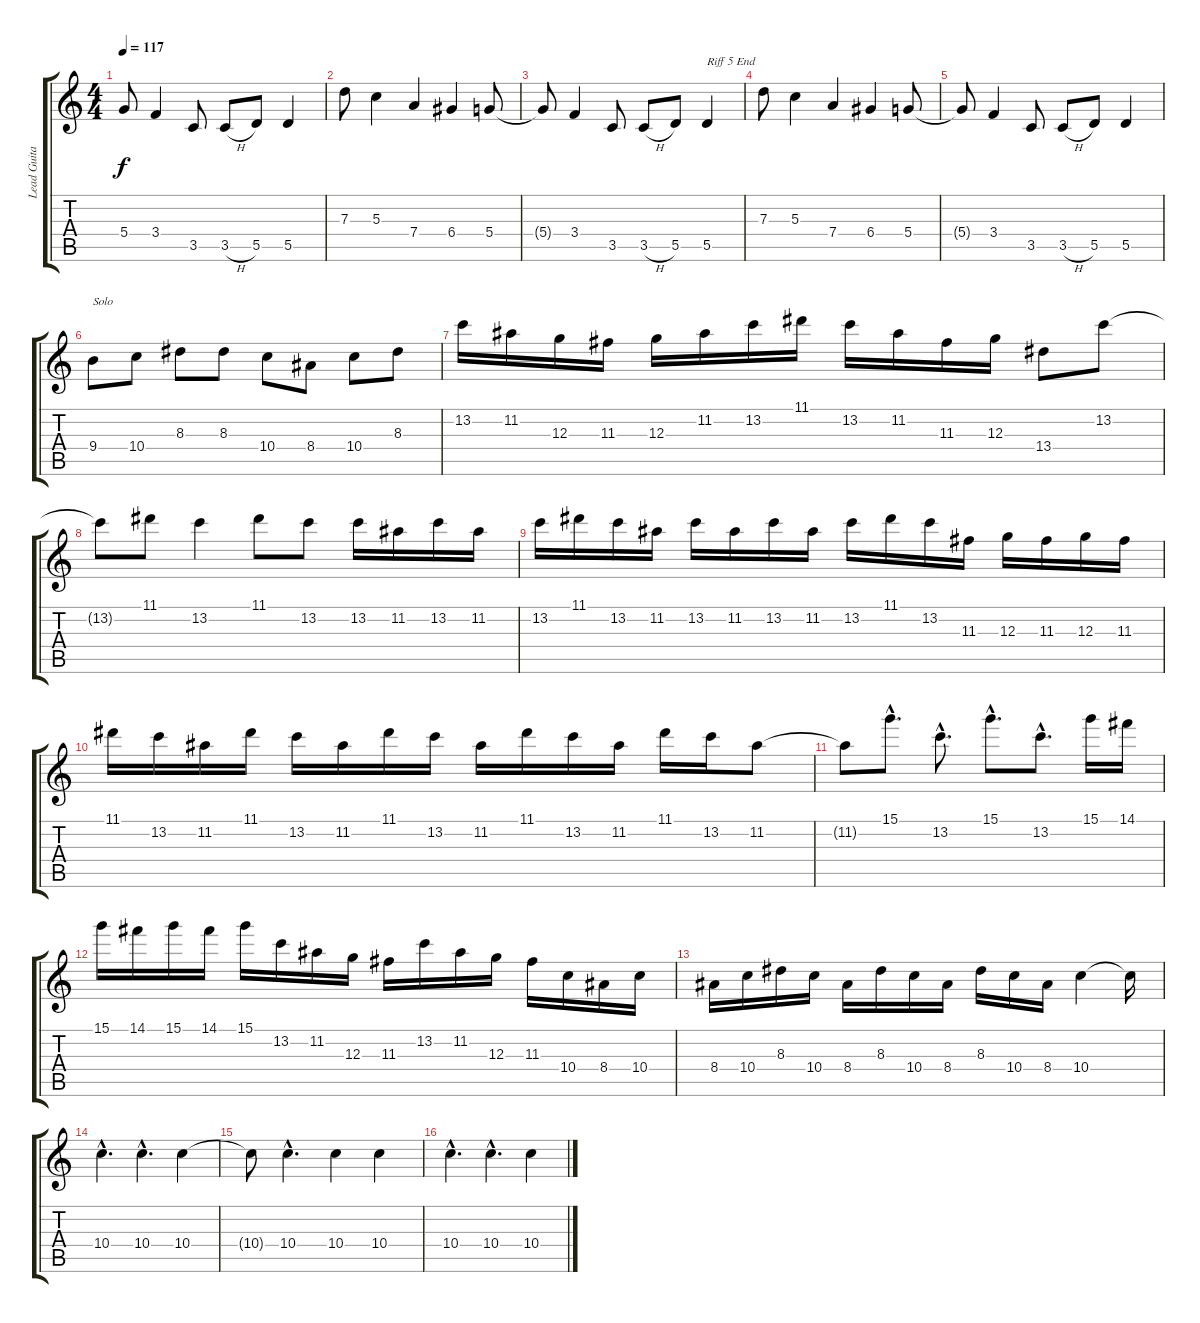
\track ("Lead Guitar" "Lead Guita") {instrument distortionguitar}
\staff {score tabs}
\tuning (E4 B3 G3 D3 A2 E2) {hide}
\ts (4 4)
\tempo 117
\clef g2
\ks c
5.4{t}.8{dy f} 3.4.4 3.5.8 3.5{h}.8 5.5.8 5.5.4 |
7.3.8 5.3.4 7.4.4 6.4.4 5.4.8 |
5.4{t}.8 3.4.4 3.5.8 3.5{h}.8 5.5.8 5.5.4{txt "Riff 5 End"} |
7.3.8 5.3.4 7.4.4 6.4.4 5.4.8 |
5.4{t}.8 3.4.4 3.5.8 3.5{h}.8 5.5.8 5.5.4 |
9.4.8{txt "Solo"} 10.4.8 8.3.8 8.3.8 10.4.8 8.4.8 10.4.8 8.3.8 |
13.2.16 11.2.16 12.3.16 11.3.16 12.3.16 11.2.16 13.2.16 11.1.16 13.2.16 11.2.16 11.3.16 12.3.16 13.4.8 13.2.8 |
13.2{t}.8 11.1.8 13.2.4 11.1.8 13.2.8 13.2.16 11.2.16 13.2.16 11.2.16 |
13.2.16 11.1.16 13.2.16 11.2.16 13.2.16 11.2.16 13.2.16 11.2.16 13.2.16 11.1.16 13.2.16 11.3.16 12.3.16 11.3.16 12.3.16 11.3.16 |
11.1.16 13.2.16 11.2.16 11.1.16 13.2.16 11.2.16 11.1.16 13.2.16 11.2.16 11.1.16 13.2.16 11.2.16 11.1.16 13.2.16 11.2.8 |
11.2{t}.8 15.1{hac}.8{d} 13.2{hac}.8{d} 15.1{hac}.8{d} 13.2{hac}.8{d} 15.1.16 14.1.16 |
15.1.16 14.1.16 15.1.16 14.1.16 15.1.16 13.2.16 11.2.16 12.3.16 11.3.16 13.2.16 11.2.16 12.3.16 11.3.16 10.4.16 8.4.16 10.4.16 |
8.4.16 10.4.16 8.3.16 10.4.16 8.4.16 8.3.16 10.4.16 8.4.16 8.3.16 10.4.16 8.4.16 10.4.4 10.4{t}.16 |
10.4{hac}.4{d} 10.4{hac}.4{d} 10.4.4 |
10.4{t}.8 10.4{hac}.4{d} 10.4.4 10.4.4 |
10.4{hac}.4{d} 10.4{hac}.4{d} 10.4.4
